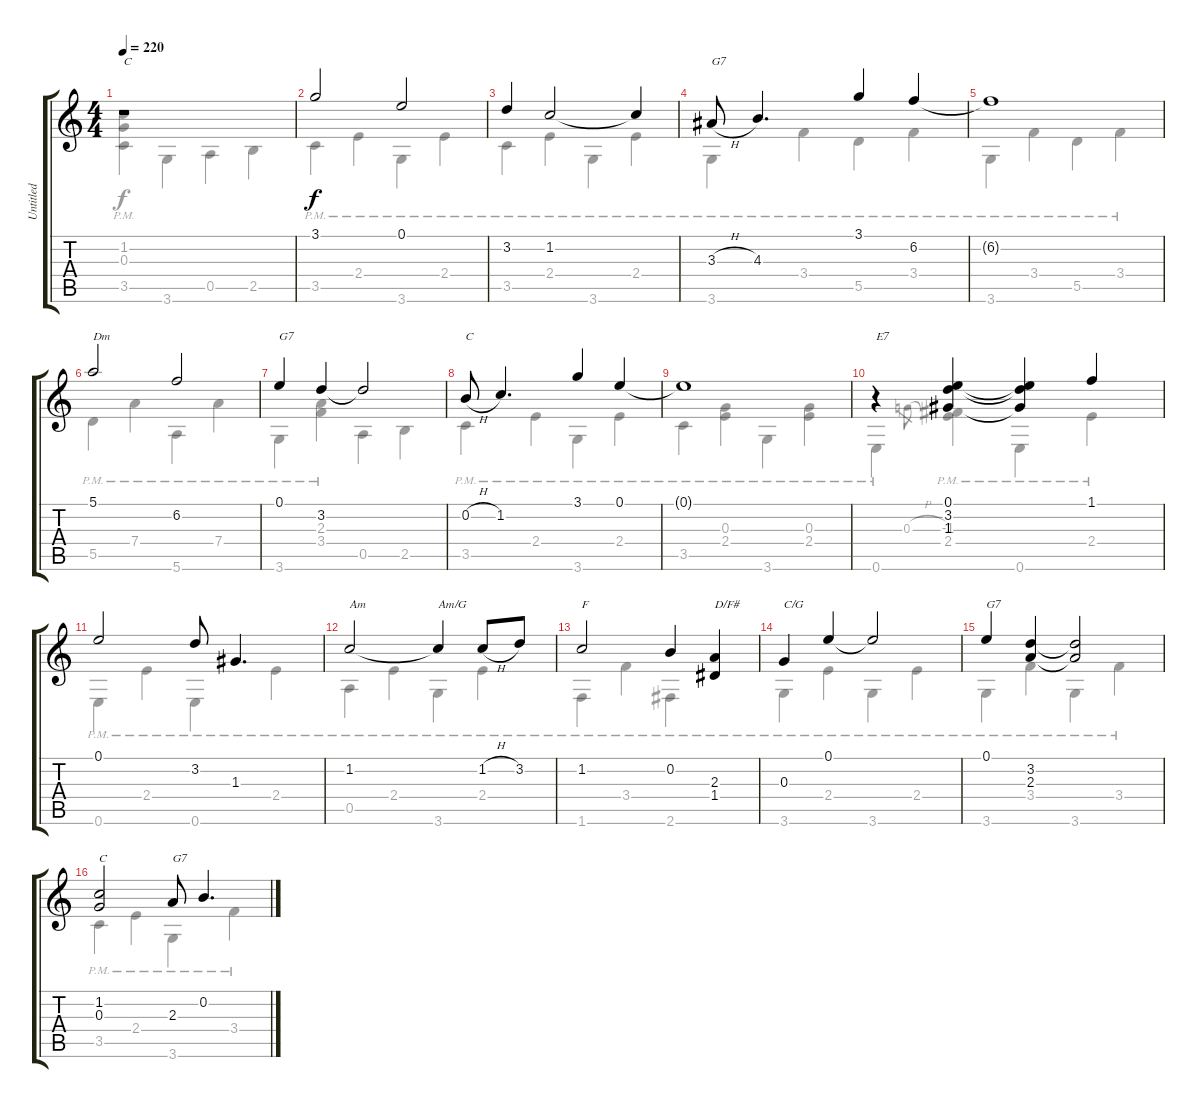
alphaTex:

\track ("Untitled" "Untitled") {instrument acousticguitarsteel}
\staff {score tabs}
\tuning (E4 B3 G3 D3 A2 E2) {hide}
\voice
\ts (4 4)
\tempo 220
\clef g2
\ks c
r.1{txt "C" dy f} |
3.1.2 0.1.2 |
3.2.4 1.2.2 1.2{t}.4 |
3.3{h}.8{txt "G7"} 4.3.4{d} 3.1.4 6.2.4 |
6.2{t}.1 |
5.1.2{txt "Dm"} 6.2.2 |
0.1.4{txt "G7"} 3.2.4 3.2{t}.2 |
0.2{h}.8{txt "C"} 1.2.4{d} 3.1.4 0.1.4 |
0.1{t}.1 |
r.4{txt "E7"} (0.1 3.2 1.3).4 (0.1{t} 3.2{t} 1.3{t}).4 1.1.4 |
0.1.2 3.2.8 1.3.4{d} |
1.2.2{txt "Am"} 1.2{t}.4{txt "Am/G"} 1.2{h}.8 3.2.8 |
1.2.2{txt "F"} 0.2.4 (2.3 1.4).4{txt "D/F#"} |
0.3.4{txt "C/G"} 0.1.4 0.1{t}.2 |
0.1.4{txt "G7"} (3.2 2.3).4 (3.2{t} 2.3{t}).2 |
(1.2 0.3).2{txt "C"} 2.3.8{txt "G7"} 0.2.4{d}
\voice
\clef g2
\ottava regular
\simile none
\ks c
(1.2 0.3 3.5{pm}).4{dy f} 3.6.4 0.5.4 2.5.4 |
3.5{pm}.4 2.4{pm}.4 3.6{pm}.4 2.4{pm}.4 |
3.5{pm}.4 2.4{pm}.4 3.6{pm}.4 2.4{pm}.4 |
3.6{pm}.4 3.4{pm}.4 5.5{pm}.4 3.4{pm}.4 |
3.6{pm}.4 3.4{pm}.4 5.5{pm}.4 3.4{pm}.4 |
5.5{pm}.4 7.4{pm}.4 5.6{pm}.4 7.4{pm}.4 |
3.6{pm}.4 (2.3 3.4{pm}).4 0.5.4 2.5.4 |
3.5{pm}.4 2.4{pm}.4 3.6{pm}.4 2.4{pm}.4 |
3.5{pm}.4 (0.3 2.4{pm}).4 3.6{pm}.4 (0.3 2.4{pm}).4 |
0.6{pm}.4 0.3{h}.8{gr} (-1.3 2.4{pm}).4 0.6{pm}.4 2.4{pm}.4 |
0.6{pm}.4 2.4{pm}.4 0.6{pm}.4 2.4{pm}.4 |
0.5{pm}.4 2.4{pm}.4 3.6{pm}.4 2.4{pm}.4 |
1.6{pm}.4 3.4{pm}.4 2.6{pm}.4 |
3.6{pm}.4 2.4{pm}.4 3.6{pm}.4 2.4{pm}.4 |
3.6{pm}.4 3.4{pm}.4 3.6{pm}.4 3.4{pm}.4 |
3.5{pm}.4 2.4{pm}.4 3.6{pm}.4 3.4{pm}.4
